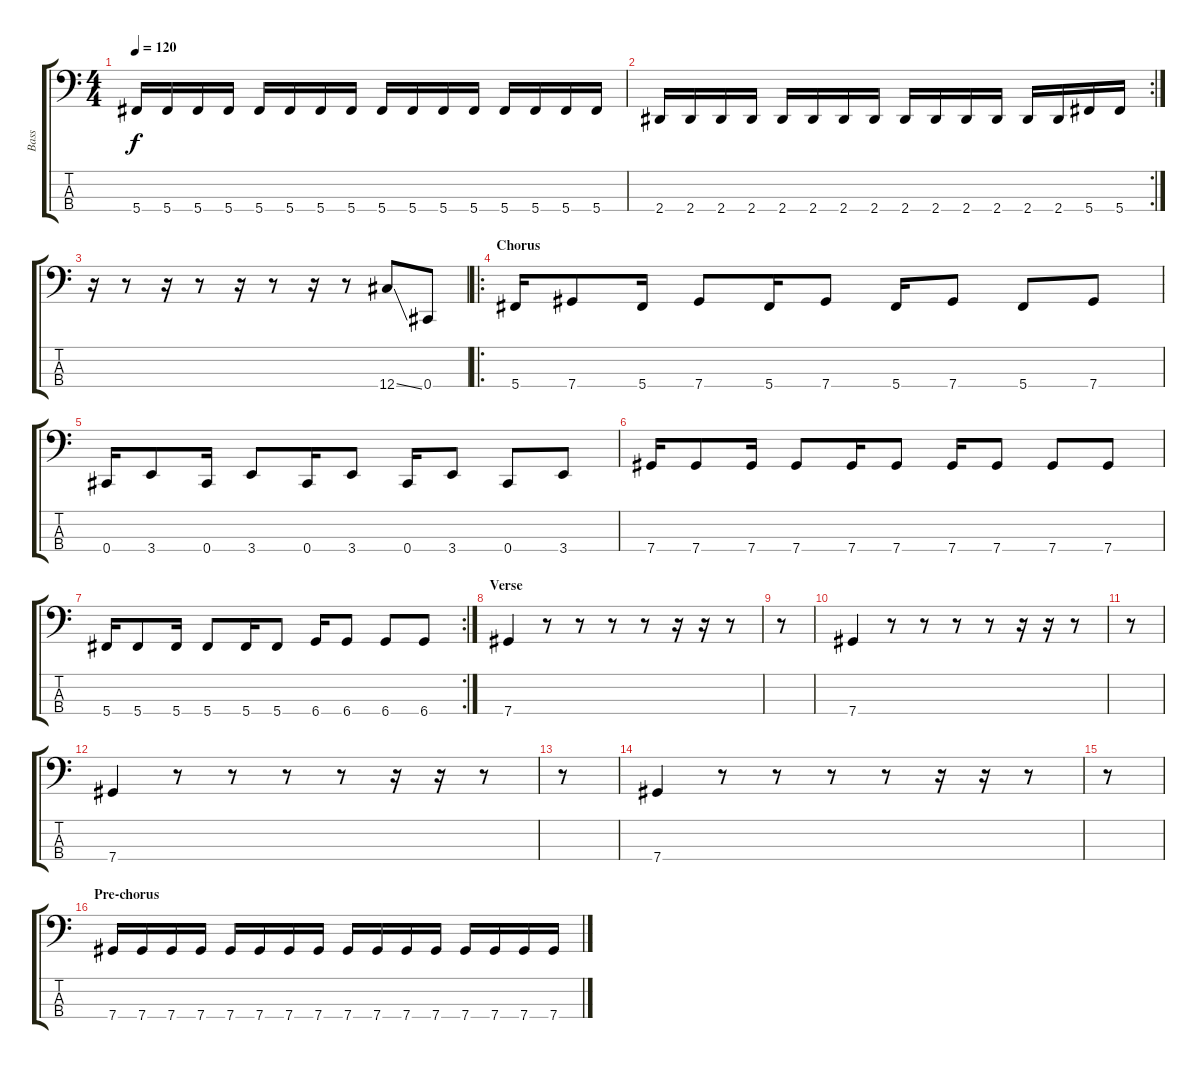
\track ("Bass" "Bass") {instrument slapbass2}
\staff {score tabs}
\tuning (Gb2 Db2 Ab1 Db1) {hide}
\ts (4 4)
\tempo 120
\clef f4
\ks c
5.4.16{dy f} 5.4.16 5.4.16 5.4.16 5.4.16 5.4.16 5.4.16 5.4.16 5.4.16 5.4.16 5.4.16 5.4.16 5.4.16 5.4.16 5.4.16 5.4.16 |
\rc 2
2.4.16 2.4.16 2.4.16 2.4.16 2.4.16 2.4.16 2.4.16 2.4.16 2.4.16 2.4.16 2.4.16 2.4.16 2.4.16 2.4.16 5.4.16 5.4.16 |
r.16 r.8 r.16 r.8 r.16 r.8 r.16 r.8 12.4{ss}.8 0.4.8 |
\ro
\section ("" "Chorus")
5.4.16 7.4.8 5.4.16 7.4.8 5.4.16 7.4.8 5.4.16 7.4.8 5.4.8 7.4.8 |
0.4.16 3.4.8 0.4.16 3.4.8 0.4.16 3.4.8 0.4.16 3.4.8 0.4.8 3.4.8 |
7.4.16 7.4.8 7.4.16 7.4.8 7.4.16 7.4.8 7.4.16 7.4.8 7.4.8 7.4.8 |
\rc 2
5.4.16 5.4.8 5.4.16 5.4.8 5.4.16 5.4.8 6.4.16 6.4.8 6.4.8 6.4.8 |
\section ("" "Verse")
7.4.4 r.8 r.8 r.8 r.8 r.16 r.16 r.8 |
r.8 |
7.4.4 r.8 r.8 r.8 r.8 r.16 r.16 r.8 |
r.8 |
7.4.4 r.8 r.8 r.8 r.8 r.16 r.16 r.8 |
r.8 |
7.4.4 r.8 r.8 r.8 r.8 r.16 r.16 r.8 |
r.8 |
\section ("" "Pre-chorus")
7.4.16 7.4.16 7.4.16 7.4.16 7.4.16 7.4.16 7.4.16 7.4.16 7.4.16 7.4.16 7.4.16 7.4.16 7.4.16 7.4.16 7.4.16 7.4.16
